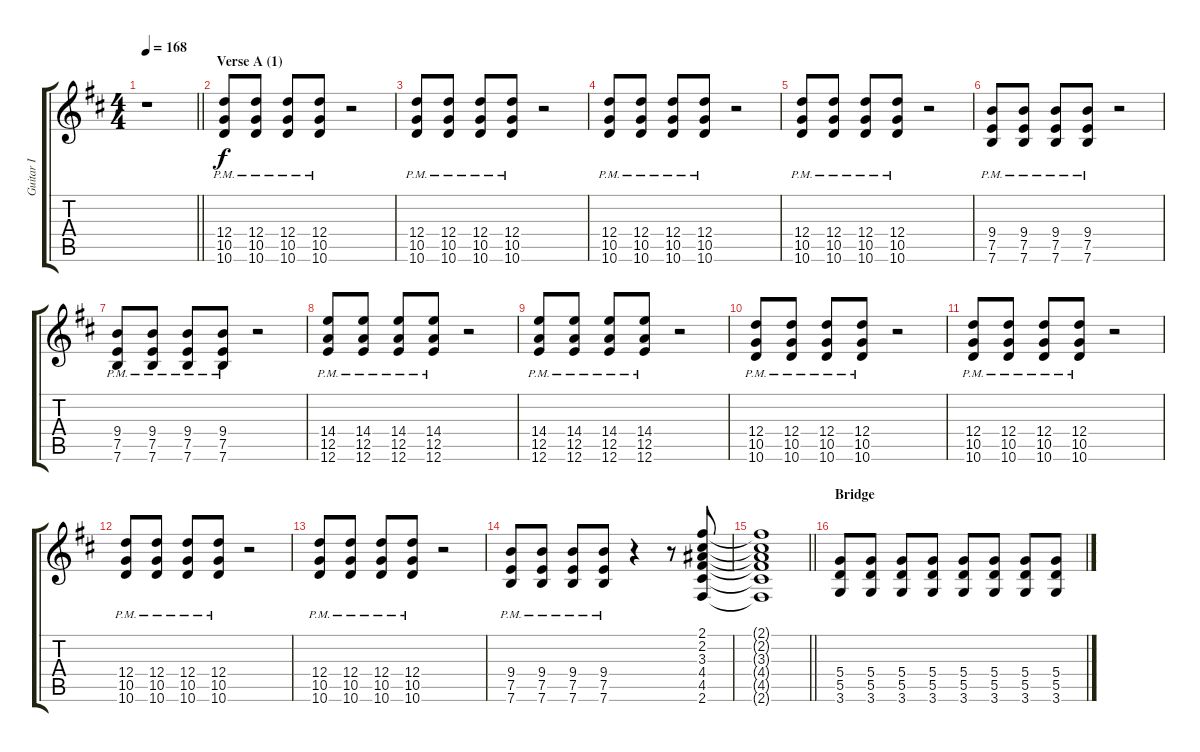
\track ("Guitar I" "Guitar I") {instrument distortionguitar}
\staff {score tabs}
\tuning (E4 B3 G3 D3 A2 E2) {hide}
\ts (4 4)
\tempo 168
\clef g2
\barLineRight lightlight
\ks d
r.1{dy f instrument distortionguitar} |
\section ("" "Verse A (1)")
(12.4{pm} 10.5{pm} 10.6{pm}).8 (12.4{pm} 10.5{pm} 10.6{pm}).8 (12.4{pm} 10.5{pm} 10.6{pm}).8 (12.4{pm} 10.5{pm} 10.6{pm}).8 r.2 |
(12.4{pm} 10.5{pm} 10.6{pm}).8 (12.4{pm} 10.5{pm} 10.6{pm}).8 (12.4{pm} 10.5{pm} 10.6{pm}).8 (12.4{pm} 10.5{pm} 10.6{pm}).8 r.2 |
(12.4{pm} 10.5{pm} 10.6{pm}).8 (12.4{pm} 10.5{pm} 10.6{pm}).8 (12.4{pm} 10.5{pm} 10.6{pm}).8 (12.4{pm} 10.5{pm} 10.6{pm}).8 r.2 |
(12.4{pm} 10.5{pm} 10.6{pm}).8 (12.4{pm} 10.5{pm} 10.6{pm}).8 (12.4{pm} 10.5{pm} 10.6{pm}).8 (12.4{pm} 10.5{pm} 10.6{pm}).8 r.2 |
(9.4{pm} 7.5{pm} 7.6{pm}).8 (9.4{pm} 7.5{pm} 7.6{pm}).8 (9.4{pm} 7.5{pm} 7.6{pm}).8 (9.4{pm} 7.5{pm} 7.6{pm}).8 r.2 |
(9.4{pm} 7.5{pm} 7.6{pm}).8 (9.4{pm} 7.5{pm} 7.6{pm}).8 (9.4{pm} 7.5{pm} 7.6{pm}).8 (9.4{pm} 7.5{pm} 7.6{pm}).8 r.2 |
(14.4{pm} 12.5{pm} 12.6{pm}).8 (14.4{pm} 12.5{pm} 12.6{pm}).8 (14.4{pm} 12.5{pm} 12.6{pm}).8 (14.4{pm} 12.5{pm} 12.6{pm}).8 r.2 |
(14.4{pm} 12.5{pm} 12.6{pm}).8 (14.4{pm} 12.5{pm} 12.6{pm}).8 (14.4{pm} 12.5{pm} 12.6{pm}).8 (14.4{pm} 12.5{pm} 12.6{pm}).8 r.2 |
(12.4{pm} 10.5{pm} 10.6{pm}).8 (12.4{pm} 10.5{pm} 10.6{pm}).8 (12.4{pm} 10.5{pm} 10.6{pm}).8 (12.4{pm} 10.5{pm} 10.6{pm}).8 r.2 |
(12.4{pm} 10.5{pm} 10.6{pm}).8 (12.4{pm} 10.5{pm} 10.6{pm}).8 (12.4{pm} 10.5{pm} 10.6{pm}).8 (12.4{pm} 10.5{pm} 10.6{pm}).8 r.2 |
(12.4{pm} 10.5{pm} 10.6{pm}).8 (12.4{pm} 10.5{pm} 10.6{pm}).8 (12.4{pm} 10.5{pm} 10.6{pm}).8 (12.4{pm} 10.5{pm} 10.6{pm}).8 r.2 |
(12.4{pm} 10.5{pm} 10.6{pm}).8 (12.4{pm} 10.5{pm} 10.6{pm}).8 (12.4{pm} 10.5{pm} 10.6{pm}).8 (12.4{pm} 10.5{pm} 10.6{pm}).8 r.2 |
(9.4{pm} 7.5{pm} 7.6{pm}).8 (9.4{pm} 7.5{pm} 7.6{pm}).8 (9.4{pm} 7.5{pm} 7.6{pm}).8 (9.4{pm} 7.5{pm} 7.6{pm}).8 r.4 r.8 (2.1 2.2 3.3 4.4 4.5 2.6).8 |
\barLineRight lightlight
(2.1{t} 2.2{t} 3.3{t} 4.4{t} 4.5{t} 2.6{t}).1 |
\section ("" "Bridge")
(5.4 5.5 3.6).8 (5.4 5.5 3.6).8 (5.4 5.5 3.6).8 (5.4 5.5 3.6).8 (5.4 5.5 3.6).8 (5.4 5.5 3.6).8 (5.4 5.5 3.6).8 (5.4 5.5 3.6).8
